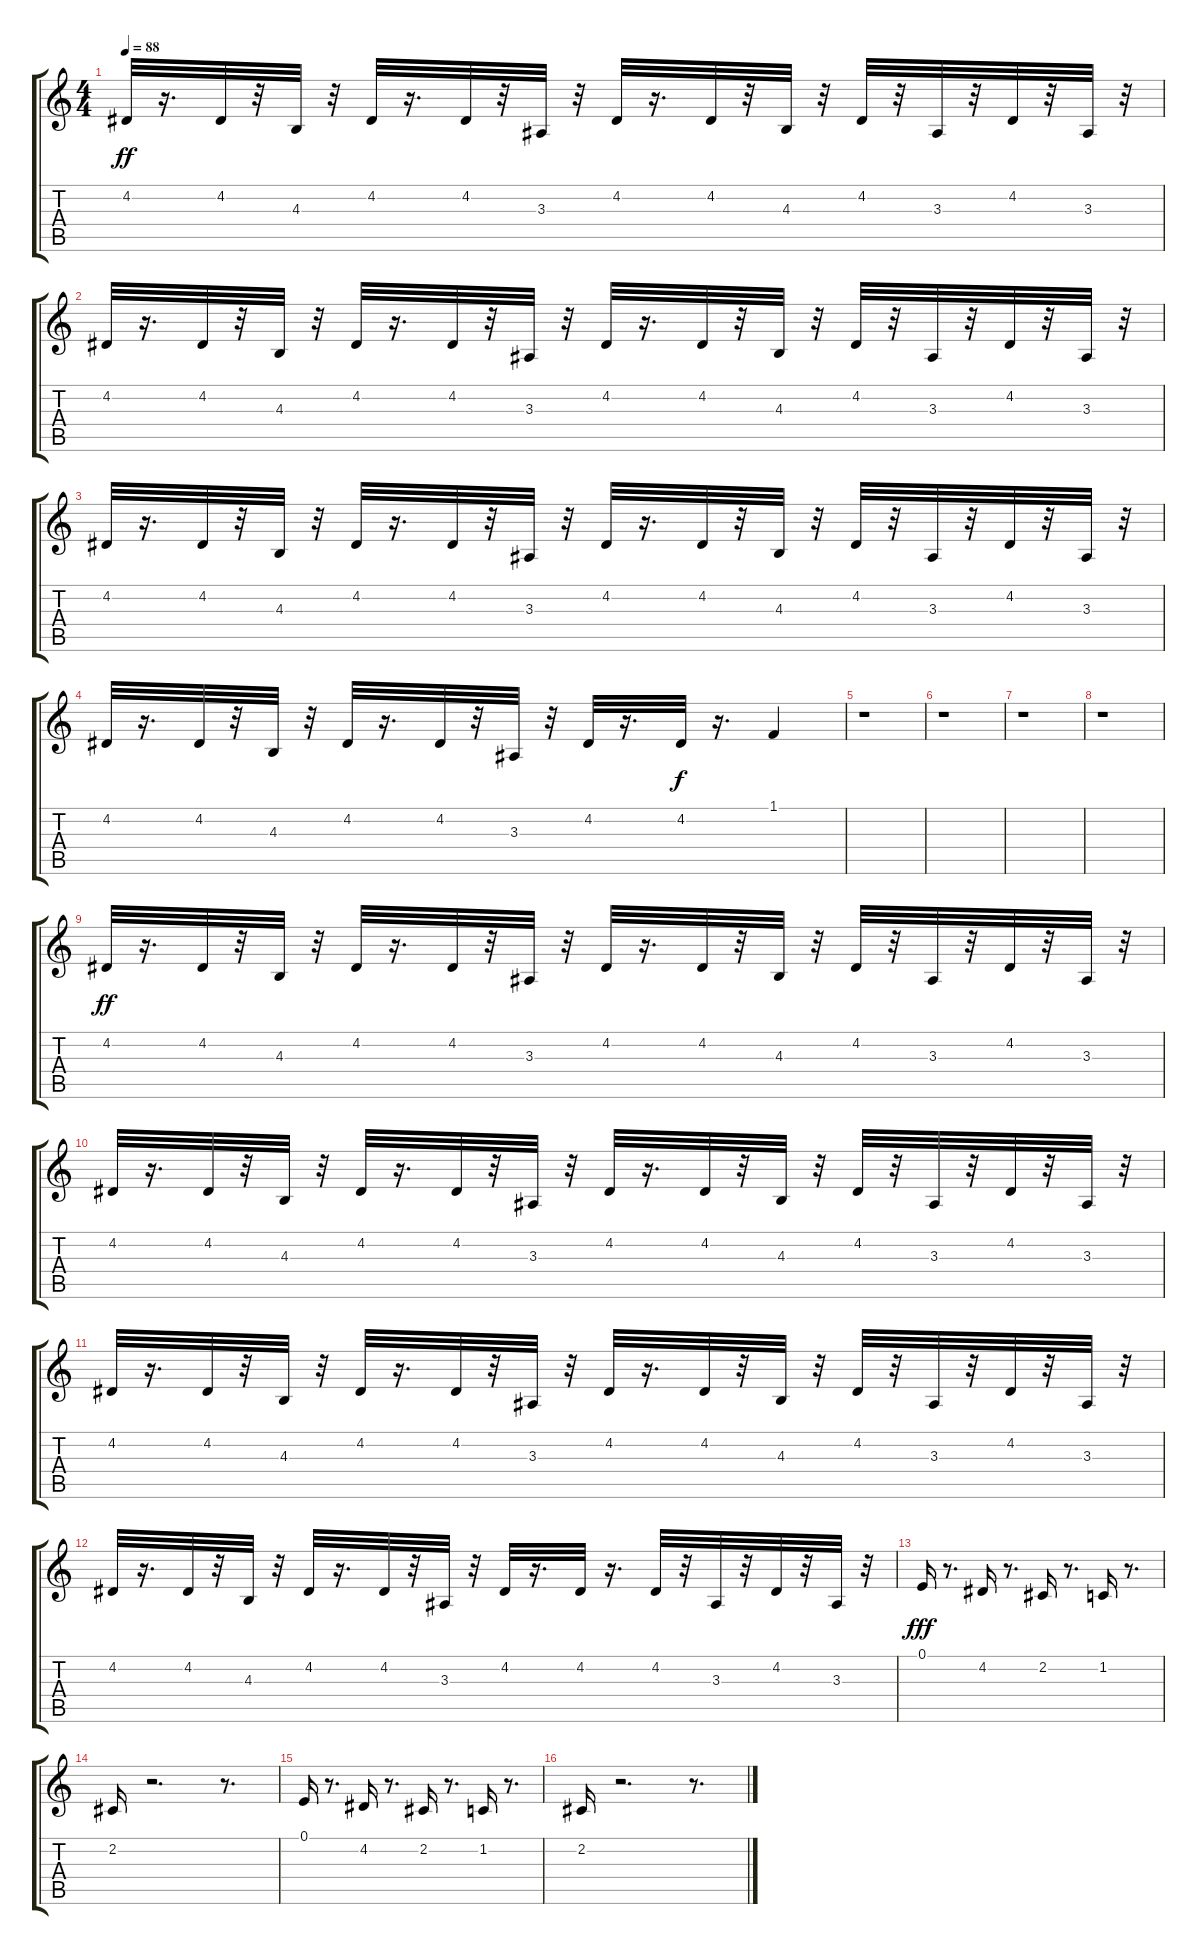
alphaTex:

\track "" {instrument stringensemble1}
\staff {score tabs}
\tuning (E4 B3 G3 D3 A2 E2) {hide}
\ts (4 4)
\tempo 88
\clef g2
\ks c
4.2.32{dy ff instrument stringensemble1} r.16{d} 4.2.32 r.32 4.3.32 r.32 4.2.32 r.16{d} 4.2.32 r.32 3.3.32 r.32 4.2.32 r.16{d} 4.2.32 r.32 4.3.32 r.32 4.2.32 r.32 3.3.32 r.32 4.2.32 r.32 3.3.32 r.32 |
4.2.32 r.16{d} 4.2.32 r.32 4.3.32 r.32 4.2.32 r.16{d} 4.2.32 r.32 3.3.32 r.32 4.2.32 r.16{d} 4.2.32 r.32 4.3.32 r.32 4.2.32 r.32 3.3.32 r.32 4.2.32 r.32 3.3.32 r.32 |
4.2.32 r.16{d} 4.2.32 r.32 4.3.32 r.32 4.2.32 r.16{d} 4.2.32 r.32 3.3.32 r.32 4.2.32 r.16{d} 4.2.32 r.32 4.3.32 r.32 4.2.32 r.32 3.3.32 r.32 4.2.32 r.32 3.3.32 r.32 |
4.2.32 r.16{d} 4.2.32 r.32 4.3.32 r.32 4.2.32 r.16{d} 4.2.32 r.32 3.3.32 r.32 4.2.32 r.16{d} 4.2.32{dy f} r.16{d} 1.1.4 |
r.1 |
r.1 |
r.1 |
r.1 |
4.2.32{dy ff} r.16{d} 4.2.32 r.32 4.3.32 r.32 4.2.32 r.16{d} 4.2.32 r.32 3.3.32 r.32 4.2.32 r.16{d} 4.2.32 r.32 4.3.32 r.32 4.2.32 r.32 3.3.32 r.32 4.2.32 r.32 3.3.32 r.32 |
4.2.32 r.16{d} 4.2.32 r.32 4.3.32 r.32 4.2.32 r.16{d} 4.2.32 r.32 3.3.32 r.32 4.2.32 r.16{d} 4.2.32 r.32 4.3.32 r.32 4.2.32 r.32 3.3.32 r.32 4.2.32 r.32 3.3.32 r.32 |
4.2.32 r.16{d} 4.2.32 r.32 4.3.32 r.32 4.2.32 r.16{d} 4.2.32 r.32 3.3.32 r.32 4.2.32 r.16{d} 4.2.32 r.32 4.3.32 r.32 4.2.32 r.32 3.3.32 r.32 4.2.32 r.32 3.3.32 r.32 |
4.2.32 r.16{d} 4.2.32 r.32 4.3.32 r.32 4.2.32 r.16{d} 4.2.32 r.32 3.3.32 r.32 4.2.32 r.16{d} 4.2.32 r.16{d} 4.2.32 r.32 3.3.32 r.32 4.2.32 r.32 3.3.32 r.32 |
0.1.16{dy fff} r.8{d} 4.2.16 r.8{d} 2.2.16 r.8{d} 1.2.16 r.8{d} |
2.2.16 r.2{d} r.8{d} |
0.1.16 r.8{d} 4.2.16 r.8{d} 2.2.16 r.8{d} 1.2.16 r.8{d} |
2.2.16 r.2{d} r.8{d}
